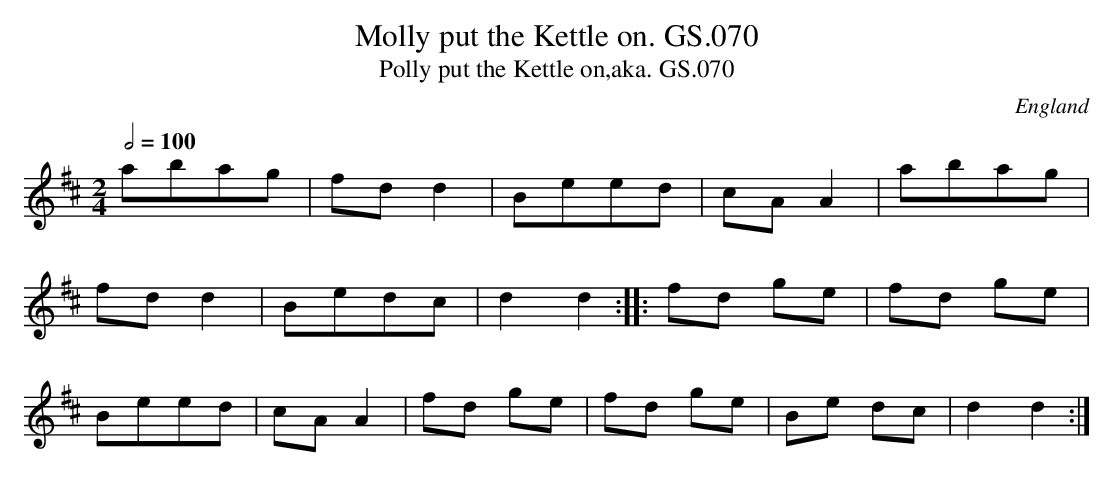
X:1
T:Molly put the Kettle on. GS.070
T:Polly put the Kettle on,aka. GS.070
M:2/4
L:1/8
Q:1/2=100
O:England
K:D major
abag | fd d2 | Beed | cAA2 | abag |!
fd d2 | Bedc | d2d2 :: fd  ge | fd ge | !
Beed | cA A2 | fd ge | fd ge | Be dc | d2d2  :|
